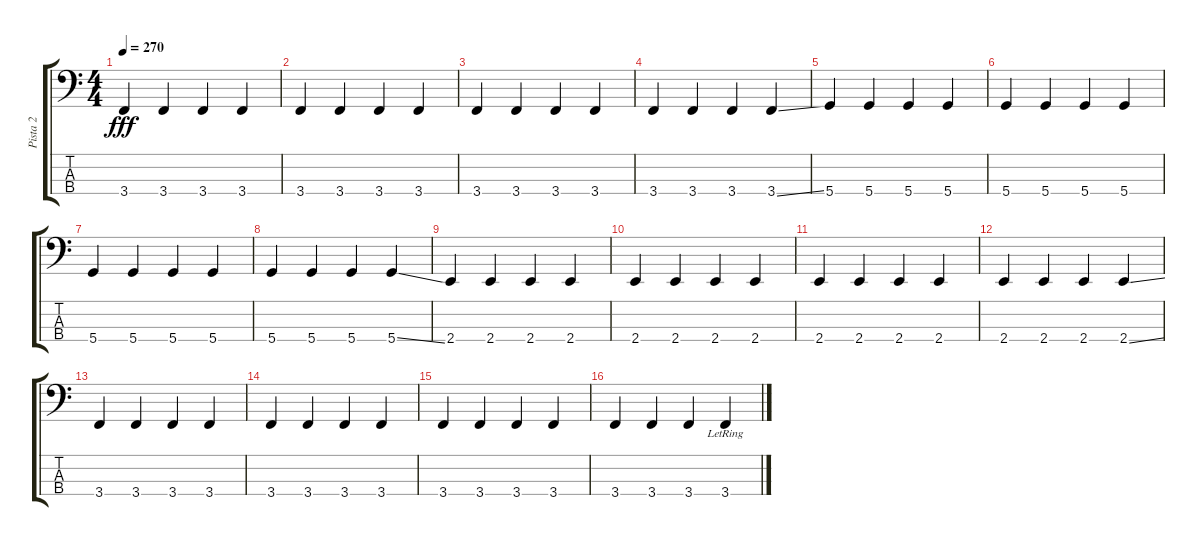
\track ("Pista 2" "Pista 2") {instrument electricbassfinger}
\staff {score tabs}
\tuning (F2 C2 G1 D1) {hide}
\ts (4 4)
\tempo 270
\clef f4
\ks c
3.4.4{dy fff} 3.4.4 3.4.4 3.4.4 |
3.4.4 3.4.4 3.4.4 3.4.4 |
3.4.4 3.4.4 3.4.4 3.4.4 |
3.4.4 3.4.4 3.4.4 3.4{ss}.4 |
5.4.4 5.4.4 5.4.4 5.4.4 |
5.4.4 5.4.4 5.4.4 5.4.4 |
5.4.4 5.4.4 5.4.4 5.4.4 |
5.4.4 5.4.4 5.4.4 5.4{ss}.4 |
2.4.4 2.4.4 2.4.4 2.4.4 |
2.4.4 2.4.4 2.4.4 2.4.4 |
2.4.4 2.4.4 2.4.4 2.4.4 |
2.4.4 2.4.4 2.4.4 2.4{ss}.4 |
3.4.4 3.4.4 3.4.4 3.4.4 |
3.4.4 3.4.4 3.4.4 3.4.4 |
3.4.4 3.4.4 3.4.4 3.4.4 |
3.4.4 3.4.4 3.4.4 3.4{lr}.4
